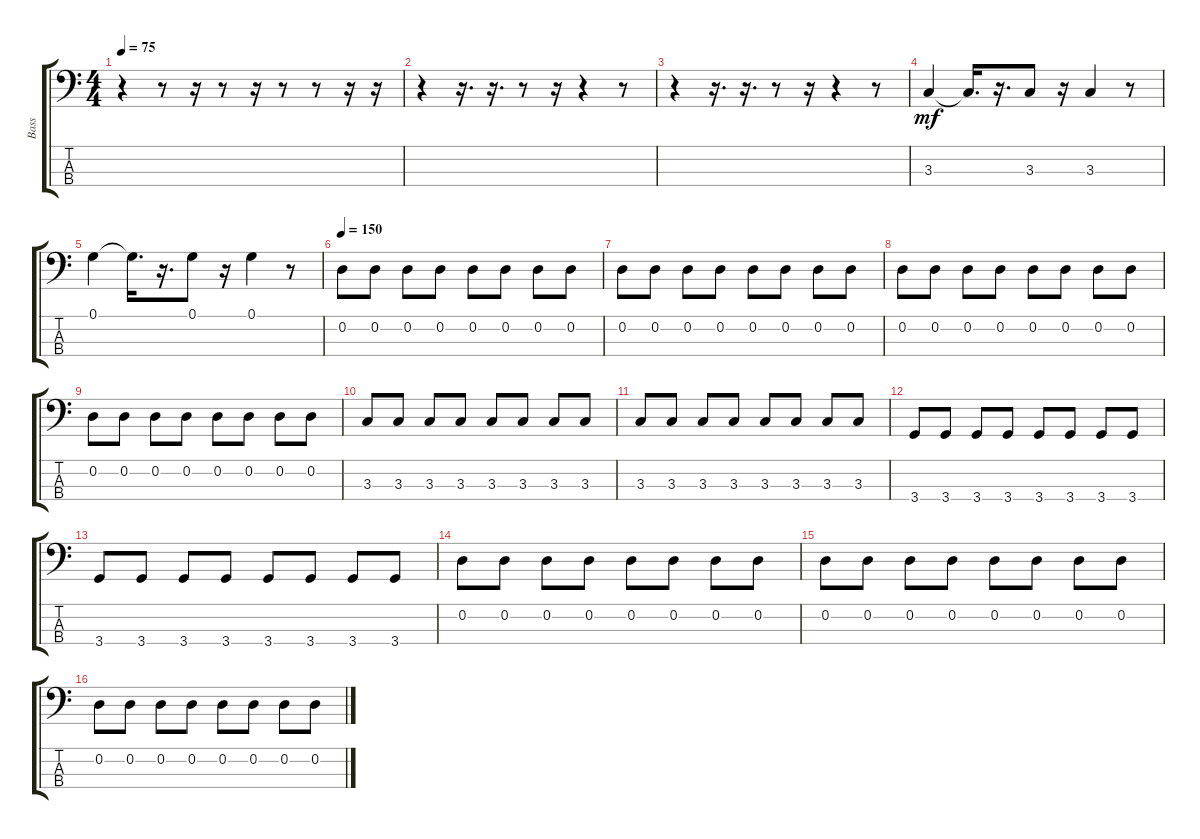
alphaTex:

\track ("Bass" "Bass") {instrument electricbassfinger}
\staff {score tabs}
\tuning (G2 D2 A1 E1) {hide}
\ts (4 4)
\tempo 75
\clef f4
\ks c
r.4{dy mf} r.8 r.16 r.8 r.16 r.8 r.8 r.16 r.16 |
r.4 r.16{d} r.16{d} r.8 r.16 r.4 r.8 |
r.4 r.16{d} r.16{d} r.8 r.16 r.4 r.8 |
3.3.4 3.3{t}.16{d} r.16{d} 3.3.8 r.16 3.3.4 r.8 |
0.1.4 0.1{t}.16{d} r.16{d} 0.1.8 r.16 0.1.4 r.8 |
\tempo 150
0.2.8 0.2.8 0.2.8 0.2.8 0.2.8 0.2.8 0.2.8 0.2.8 |
0.2.8 0.2.8 0.2.8 0.2.8 0.2.8 0.2.8 0.2.8 0.2.8 |
0.2.8 0.2.8 0.2.8 0.2.8 0.2.8 0.2.8 0.2.8 0.2.8 |
0.2.8 0.2.8 0.2.8 0.2.8 0.2.8 0.2.8 0.2.8 0.2.8 |
3.3.8 3.3.8 3.3.8 3.3.8 3.3.8 3.3.8 3.3.8 3.3.8 |
3.3.8 3.3.8 3.3.8 3.3.8 3.3.8 3.3.8 3.3.8 3.3.8 |
3.4.8 3.4.8 3.4.8 3.4.8 3.4.8 3.4.8 3.4.8 3.4.8 |
3.4.8 3.4.8 3.4.8 3.4.8 3.4.8 3.4.8 3.4.8 3.4.8 |
0.2.8 0.2.8 0.2.8 0.2.8 0.2.8 0.2.8 0.2.8 0.2.8 |
0.2.8 0.2.8 0.2.8 0.2.8 0.2.8 0.2.8 0.2.8 0.2.8 |
0.2.8 0.2.8 0.2.8 0.2.8 0.2.8 0.2.8 0.2.8 0.2.8
